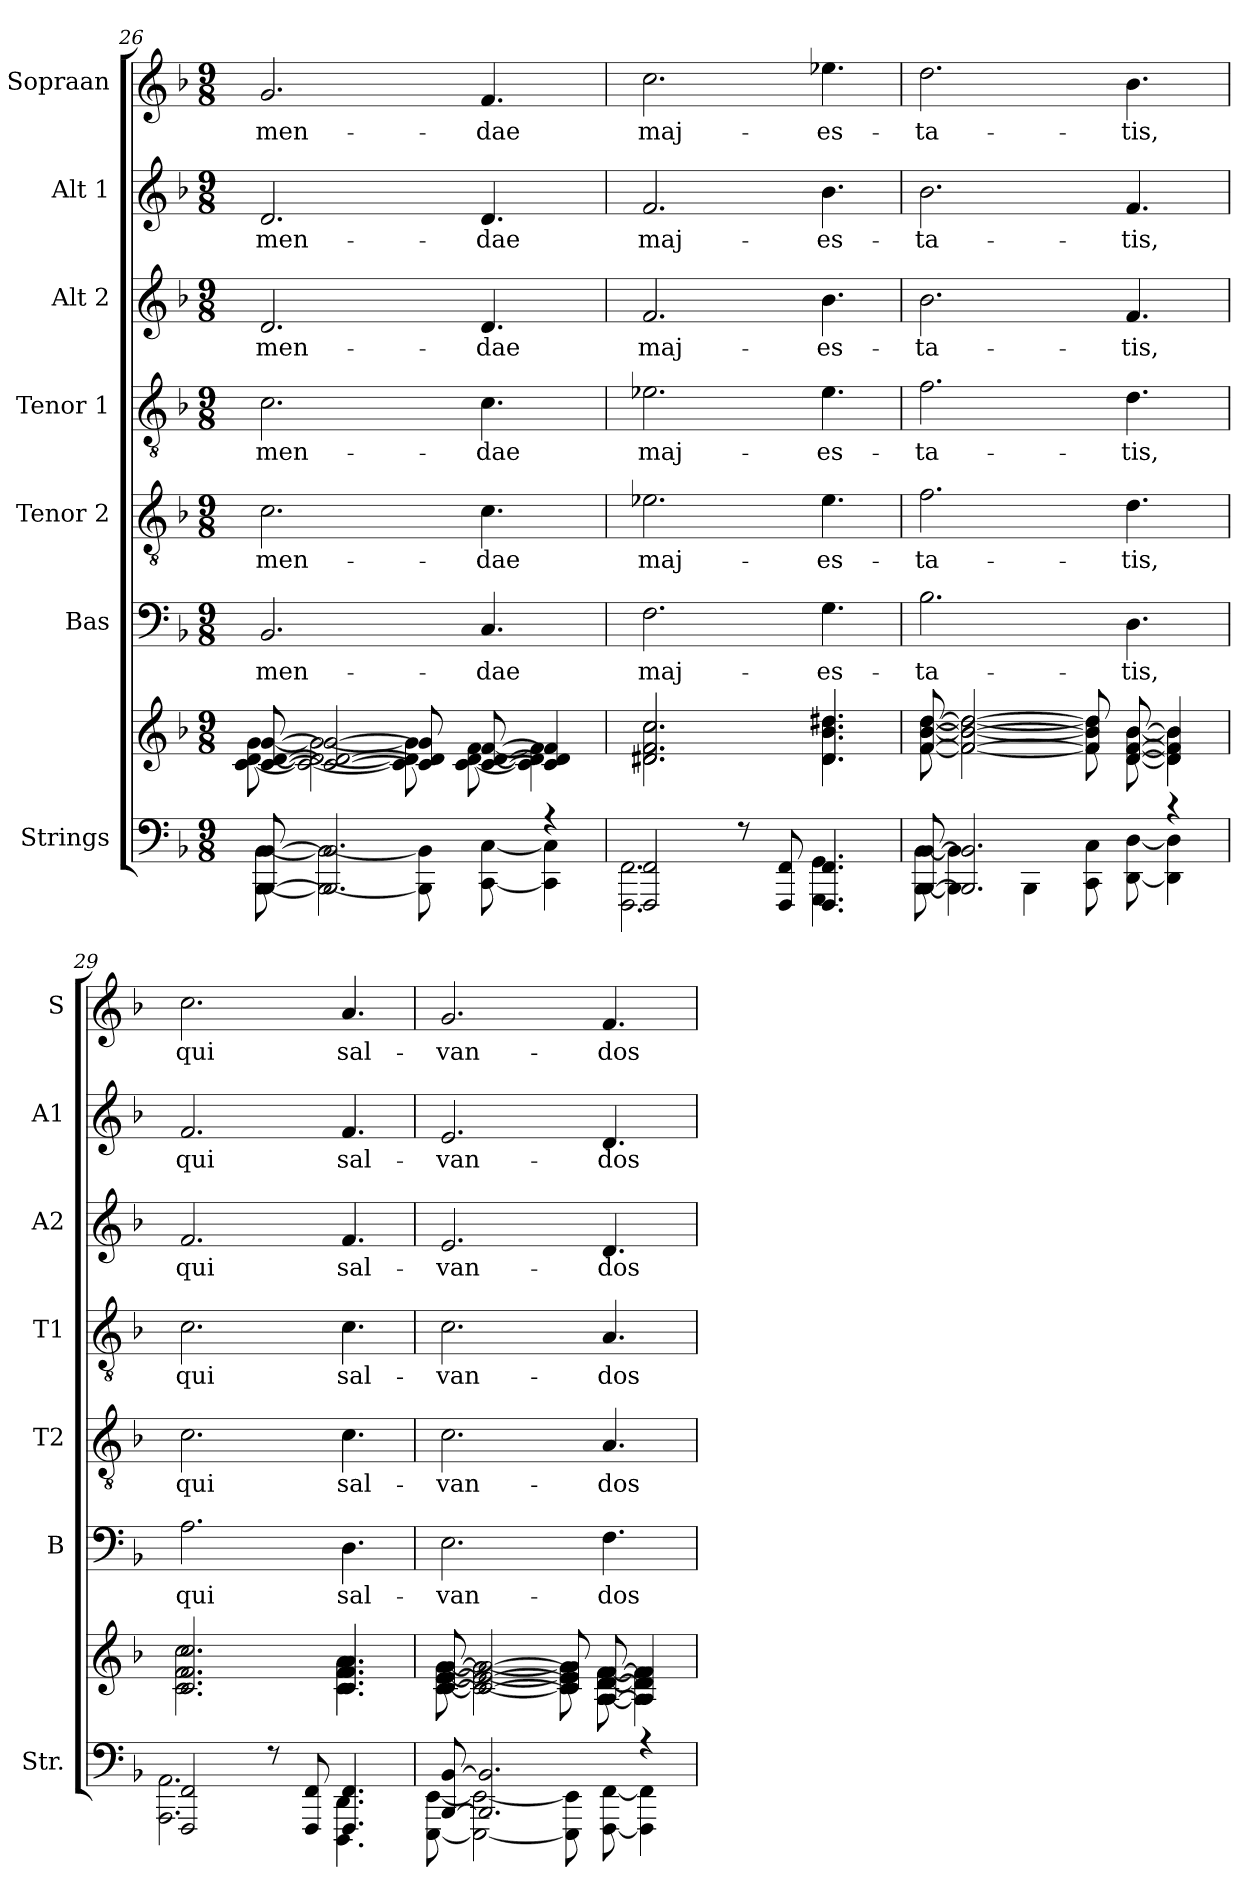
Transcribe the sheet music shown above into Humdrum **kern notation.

**kern	**kern	**kern	**text	**kern	**text	**kern	**text	**kern	**text	**kern	**text	**kern	**text
*part7	*part7	*part6	*part6	*part5	*part5	*part4	*part4	*part3	*part3	*part2	*part2	*part1	*part1
*staff8	*staff7	*staff6	*staff6	*staff5	*staff5	*staff4	*staff4	*staff3	*staff3	*staff2	*staff2	*staff1	*staff1
*I"Strings	*	*I"Bas	*	*I"Tenor 2	*	*I"Tenor 1	*	*I"Alt 2	*	*I"Alt 1	*	*I"Sopraan	*
*I'Str.	*	*I'B	*	*I'T2	*	*I'T1	*	*I'A2	*	*I'A1	*	*I'S	*
*clefF4	*clefG2	*clefF4	*	*clefGv2	*	*clefGv2	*	*clefG2	*	*clefG2	*	*clefG2	*
*k[b-]	*k[b-]	*k[b-]	*	*k[b-]	*	*k[b-]	*	*k[b-]	*	*k[b-]	*	*k[b-]	*
*F:	*F:	*F:	*	*F:	*	*F:	*	*F:	*	*F:	*	*F:	*
*M9/8	*M9/8	*M9/8	*	*M9/8	*	*M9/8	*	*M9/8	*	*M9/8	*	*M9/8	*
=26	=26	=26	=26	=26	=26	=26	=26	=26	=26	=26	=26	=26	=26
*^	*^	*	*	*	*	*	*	*	*	*	*	*	*
!	!	!	!	!	!LO:LY:b	!	!LO:LY:b	!	!LO:LY:b	!	!LO:LY:b	!	!LO:LY:b	!	!LO:LY:b
[8BBB-/ [8BB-/	[8BBB-\ [8BB-\	[8c/ [8d/ [8g/	[8c\ [8d\ [8g\	2.BB-/	-men-	2.c\	-men-	2.c\	-men-	2.d/	-men-	2.d/	-men-	2.g/	-men-
2.BBB-/] 2.BB-/]	2BBB-\_ 2BB-\_	2c/_ 2d/_ 2g/_	2c\_ 2d\_ 2g\_	.	.	.	.	.	.	.	.	.	.	.	.
.	8BBB-\] 8BB-\]	8c/] 8d/] 8g/]	8c\] 8d\] 8g\]	.	.	.	.	.	.	.	.	.	.	.	.
!	!	!	!	!	!LO:LY:b	!	!LO:LY:b	!	!LO:LY:b	!	!LO:LY:b	!	!LO:LY:b	!	!LO:LY:b
.	[8CC\ [8C\	[8c/ [8d/ [8f/	[8c\ [8d\ [8f\	4.C/	-dae	4.c\	-dae	4.c\	-dae	4.d/	-dae	4.d/	-dae	4.f/	-dae
4r	4CC\] 4C\]	4c/] 4d/] 4f/]	4c\] 4d\] 4f\]	.	.	.	.	.	.	.	.	.	.	.	.
=27	=27	=27	=27	=27	=27	=27	=27	=27	=27	=27	=27	=27	=27	=27	=27
!	!	!	!	!	!LO:LY:b	!	!LO:LY:b	!	!LO:LY:b	!	!LO:LY:b	!	!LO:LY:b	!	!LO:LY:b
2FFF/ 2FF/	2.FFF\ 2.FF\	2.d#X/ 2.f/ 2.cc/	2.d#\ 2.f\ 2.cc\	2.F\	maj-	2.e-X\	maj-	2.e-X\	maj-	2.f/	maj-	2.f/	maj-	2.cc\	maj-
8r	.	.	.	.	.	.	.	.	.	.	.	.	.	.	.
8FFF/ 8FF/	.	.	.	.	.	.	.	.	.	.	.	.	.	.	.
!	!	!	!	!	!LO:LY:b	!	!LO:LY:b	!	!LO:LY:b	!	!LO:LY:b	!	!LO:LY:b	!	!LO:LY:b
4.FFF/ 4.FF/	4.GGG\ 4.GG\	4.d#/ 4.b-/ 4.dd#X/	4.d#\ 4.b-\ 4.dd#\	4.G\	-es-	4.e-\	-es-	4.e-\	-es-	4.b-\	-es-	4.b-\	-es-	4.ee-X\	-es-
=28	=28	=28	=28	=28	=28	=28	=28	=28	=28	=28	=28	=28	=28	=28	=28
!	!	!	!	!	!LO:LY:b	!	!LO:LY:b	!	!LO:LY:b	!	!LO:LY:b	!	!LO:LY:b	!	!LO:LY:b
[8BBB-/ [8BB-/	[8BBB-\ [8BB-\	[8f/ [8b-/ [8dd/	[8f\ [8b-\ [8dd\	2.B-\	-ta-	2.f\	-ta-	2.f\	-ta-	2.b-\	-ta-	2.b-\	-ta-	2.dd\	-ta-
2.BBB-/] 2.BB-/]	4BBB-\] 4BB-\]	2f/_ 2b-/_ 2dd/_	2f\_ 2b-\_ 2dd\_	.	.	.	.	.	.	.	.	.	.	.	.
.	4BBB-\	.	.	.	.	.	.	.	.	.	.	.	.	.	.
.	8CC\ 8C\	8f/] 8b-/] 8dd/]	8f\] 8b-\] 8dd\]	.	.	.	.	.	.	.	.	.	.	.	.
!	!	!	!	!	!LO:LY:b	!	!LO:LY:b	!	!LO:LY:b	!	!LO:LY:b	!	!LO:LY:b	!	!LO:LY:b
.	[8DD\ [8D\	[8d/ [8f/ [8b-/	[8d\ [8f\ [8b-\	4.D\	-tis,	4.d\	-tis,	4.d\	-tis,	4.f/	-tis,	4.f/	-tis,	4.b-\	-tis,
4r	4DD\] 4D\]	4d/] 4f/] 4b-/]	4d\] 4f\] 4b-\]	.	.	.	.	.	.	.	.	.	.	.	.
=29	=29	=29	=29	=29	=29	=29	=29	=29	=29	=29	=29	=29	=29	=29	=29
!	!	!	!	!	!LO:LY:b	!	!LO:LY:b	!	!LO:LY:b	!	!LO:LY:b	!	!LO:LY:b	!	!LO:LY:b
2FFF/ 2FF/	2.AAA\ 2.AA\	2.c/ 2.f/ 2.cc/	2.c\ 2.f\ 2.cc\	2.A\	qui	2.c\	qui	2.c\	qui	2.f/	qui	2.f/	qui	2.cc\	qui
8r	.	.	.	.	.	.	.	.	.	.	.	.	.	.	.
8FFF/ 8FF/	.	.	.	.	.	.	.	.	.	.	.	.	.	.	.
!	!	!	!	!	!LO:LY:b	!	!LO:LY:b	!	!LO:LY:b	!	!LO:LY:b	!	!LO:LY:b	!	!LO:LY:b
4.FFF/ 4.FF/	4.DDD\ 4.DD\	4.c/ 4.f/ 4.a/	4.c\ 4.f\ 4.a\	4.D\	sal-	4.c\	sal-	4.c\	sal-	4.f/	sal-	4.f/	sal-	4.a/	sal-
=30	=30	=30	=30	=30	=30	=30	=30	=30	=30	=30	=30	=30	=30	=30	=30
!	!	!	!	!	!LO:LY:b	!	!LO:LY:b	!	!LO:LY:b	!	!LO:LY:b	!	!LO:LY:b	!	!LO:LY:b
[8BBB-/ [8BB-/	[8EEE\ [8EE\	[8c/ [8e/ [8g/	[8c\ [8e\ [8g\	2.E\	-van-	2.c\	-van-	2.c\	-van-	2.e/	-van-	2.e/	-van-	2.g/	-van-
2.BBB-/] 2.BB-/]	2EEE\_ 2EE\_	2c/_ 2e/_ 2g/_	2c\_ 2e\_ 2g\_	.	.	.	.	.	.	.	.	.	.	.	.
.	8EEE\] 8EE\]	8c/] 8e/] 8g/]	8c\] 8e\] 8g\]	.	.	.	.	.	.	.	.	.	.	.	.
!	!	!	!	!	!LO:LY:b	!	!LO:LY:b	!	!LO:LY:b	!	!LO:LY:b	!	!LO:LY:b	!	!LO:LY:b
.	[8FFF\ [8FF\	[8A/ [8d/ [8f/	[8A\ [8d\ [8f\	4.F\	-dos	4.A/	-dos	4.A/	-dos	4.d/	-dos	4.d/	-dos	4.f/	-dos
4r	4FFF\] 4FF\]	4A/] 4d/] 4f/]	4A\] 4d\] 4f\]	.	.	.	.	.	.	.	.	.	.	.	.
*v	*v	*	*	*	*	*	*	*	*	*	*	*	*	*	*
*	*v	*v	*	*	*	*	*	*	*	*	*	*	*	*
=	=	=	=	=	=	=	=	=	=	=	=	=	=
*-	*-	*-	*-	*-	*-	*-	*-	*-	*-	*-	*-	*-	*-
